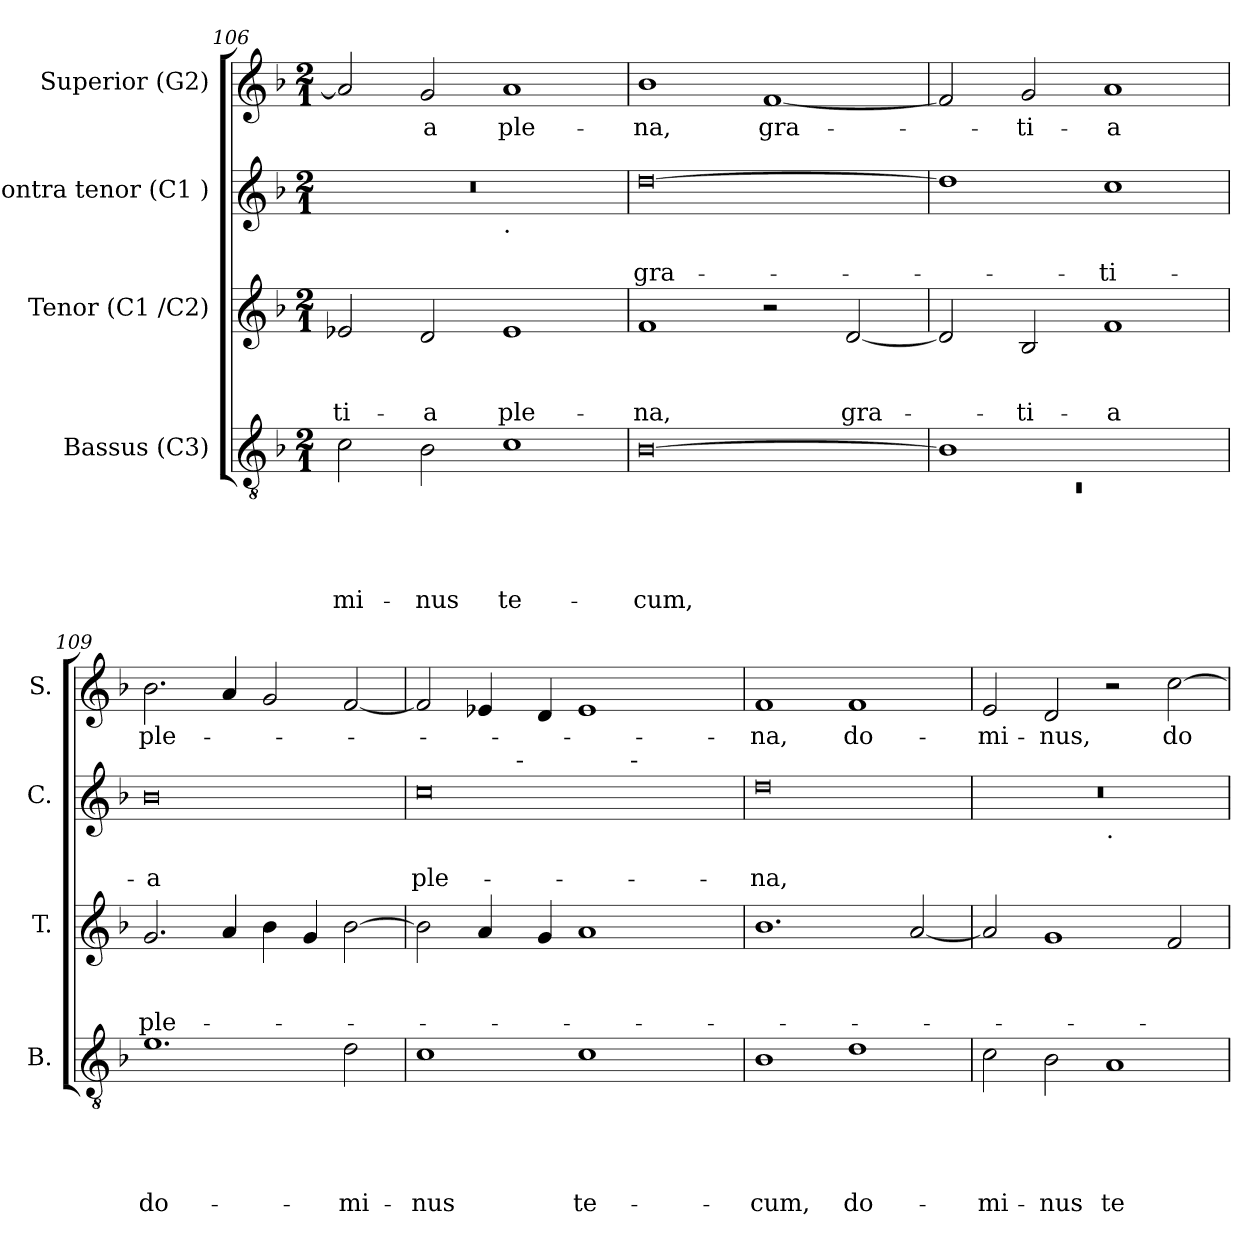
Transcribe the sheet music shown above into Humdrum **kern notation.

**kern	**text	**text	**text	**text	**text	**kern	**text	**text	**text	**kern	**text	**text	**kern	**text
*part4	*part4	*part4	*part4	*part4	*part4	*part3	*part3	*part3	*part3	*part2	*part2	*part2	*part1	*part1
*staff4	*staff4	*staff4	*staff4	*staff4	*staff4	*staff3	*staff3	*staff3	*staff3	*staff2	*staff2	*staff2	*staff1	*staff1
*I"Bassus (C3)	*	*	*	*	*	*I"Tenor (C1 /C2)	*	*	*	*I"Contra tenor (C1 )	*	*	*I"Superior (G2)	*
*I'B.	*	*	*	*	*	*I'T.	*	*	*	*I'C.	*	*	*I'S.	*
*clefGv2	*	*	*	*	*	*clefG2	*	*	*	*clefG2	*	*	*clefG2	*
*k[b-]	*	*	*	*	*	*k[b-]	*	*	*	*k[b-]	*	*	*k[b-]	*
*F:	*	*	*	*	*	*F:	*	*	*	*F:	*	*	*F:	*
*M2/1	*	*	*	*	*	*M2/1	*	*	*	*M2/1	*	*	*M2/1	*
=106	=106	=106	=106	=106	=106	=106	=106	=106	=106	=106	=106	=106	=106	=106
!	!	!	!	!	!LO:LY:b	!	!	!	!LO:LY:b	!	!	!	!	!
*	*	*	*	*	*	*	*	*	*	*^	*	*	*	*
2c\	.	.	.	.	-mi-	2e-/	.	.	-ti-	0r	1ryy	.	.	2a/]	.
!	!	!	!	!	!LO:LY:b	!	!	!	!LO:LY:b	!	!	!	!	!	!LO:LY:b
2B-\	.	.	.	.	-nus	2d/	.	.	-a	.	.	.	.	2g/	-a
!	!	!	!	!	!	!	!	!	!	!	!LO:TX:b:t=.	!	!	!	!
!	!	!	!	!	!LO:LY:b	!	!	!	!LO:LY:b	!	!	!	!	!	!LO:LY:b
1c	.	.	.	.	te-	1e-	.	.	ple-	.	1ryy	.	.	1a	ple-
=107	=107	=107	=107	=107	=107	=107	=107	=107	=107	=107	=107	=107	=107	=107	=107
!	!	!	!	!	!LO:LY:b	!	!	!	!LO:LY:b	!	!	!	!LO:LY:b	!	!LO:LY:b
*	*	*	*	*	*	*	*	*	*	*v	*v	*	*	*	*
[>0B-	.	.	.	.	-cum,	1f	.	.	-na,	[>0dd	.	gra-	1b-	-na,
!	!	!	!	!	!	!	!	!	!	!	!	!	!	!LO:LY:b
.	.	.	.	.	.	2r	.	.	.	.	.	.	[<1f	gra-
!	!	!	!	!	!	!	!	!	!LO:LY:b	!	!	!	!	!
.	.	.	.	.	.	[<2d/	.	.	gra-	.	.	.	.	.
=108	=108	=108	=108	=108	=108	=108	=108	=108	=108	=108	=108	=108	=108	=108
*^	*	*	*	*	*	*	*	*	*	*	*	*	*	*
!	!LO:N:vis=1	!	!	!	!	!	!	!	!	!	!	!	!	!	!
1B-]	0rC	.	.	.	.	.	2d/]	.	.	.	1dd]	.	.	2f/]	.
!	!	!	!	!	!	!	!	!	!	!LO:LY:b	!	!	!	!	!LO:LY:b
.	.	.	.	.	.	.	2B-/	.	.	-ti-	.	.	.	2g/	-ti-
!	!	!	!	!	!	!	!	!	!	!LO:LY:b:rj	!	!	!LO:LY:b	!	!LO:LY:b:rj
1ryy	.	.	.	.	.	.	1f	.	.	-a	1cc	.	-ti-	1a	-a
*v	*v	*	*	*	*	*	*	*	*	*	*	*	*	*	*
=109	=109	=109	=109	=109	=109	=109	=109	=109	=109	=109	=109	=109	=109	=109
!	!	!	!	!	!LO:LY:b	!	!	!	!LO:LY:b	!	!	!LO:LY:b:rj	!	!LO:LY:b
1.e	.	.	.	.	do-	2.g/	.	.	ple-	0b-	.	-a	2.b-\	ple-
.	.	.	.	.	.	4a/	.	.	.	.	.	.	4a/	.
.	.	.	.	.	.	4b-\	.	.	.	.	.	.	2g/	.
.	.	.	.	.	.	4g/	.	.	.	.	.	.	.	.
!	!	!	!	!	!LO:LY:b	!	!	!	!	!	!	!	!	!
2d\	.	.	.	.	-mi-	[<2b-\	.	.	.	.	.	.	[<2f/	.
!!LO:LB:g=z
=110	=110	=110	=110	=110	=110	=110	=110	=110	=110	=110	=110	=110	=110	=110
!	!	!	!	!	!LO:LY:b	!	!	!	!	!	!	!LO:LY:b:rj	!	!
*	*	*	*	*	*	*	*	*	*	*^	*	*	*	*
*	*	*	*	*	*	*	*	*	*	*	*^	*	*	*	*
1c	.	.	.	.	-nus	2b-\]	.	.	.	0cc	2ryy	1ryy	.	ple-	2f/]	.
.	.	.	.	.	.	4a/	.	.	.	.	8ryy	.	.	.	4e-/	.
.	.	.	.	.	.	.	.	.	.	.	32ryy	.	.	.	.	.
!	!	!	!	!	!	!	!	!	!	!	!LO:TX:a:t=-	!	!	!	!	!
.	.	.	.	.	.	.	.	.	.	.	1ryy	.	.	.	.	.
.	.	.	.	.	.	4g/	.	.	.	.	.	.	.	.	4d/	.
!	!	!	!	!	!LO:LY:b	!	!	!	!	!	!	!	!	!	!	!
1c	.	.	.	.	te-	1a	.	.	.	.	.	4.ryy	.	.	1e-	.
!	!	!	!	!	!	!	!	!	!	!	!	!LO:TX:a:t=-	!	!	!	!
.	.	.	.	.	.	.	.	.	.	.	.	2ryy	.	.	.	.
.	.	.	.	.	.	.	.	.	.	.	4ryy	.	.	.	.	.
.	.	.	.	.	.	.	.	.	.	.	.	8ryy	.	.	.	.
.	.	.	.	.	.	.	.	.	.	.	16.ryy	.	.	.	.	.
=111	=111	=111	=111	=111	=111	=111	=111	=111	=111	=111	=111	=111	=111	=111	=111	=111
!	!	!	!	!	!LO:LY:b	!	!	!	!	!	!	!	!	!LO:LY:b	!	!LO:LY:b
*	*	*	*	*	*	*	*	*	*	*v	*v	*v	*	*	*	*
1B-	.	.	.	.	-cum,	1.b-	.	.	.	0dd	.	-na,	1f	-na,
!	!	!	!	!	!LO:LY:b	!	!	!	!	!	!	!	!	!LO:LY:b
1d	.	.	.	.	do-	.	.	.	.	.	.	.	1f	do-
.	.	.	.	.	.	[<2a/	.	.	.	.	.	.	.	.
=112	=112	=112	=112	=112	=112	=112	=112	=112	=112	=112	=112	=112	=112	=112
!	!	!	!	!	!LO:LY:b	!	!	!	!	!	!	!	!	!LO:LY:b
*	*	*	*	*	*	*	*	*	*	*^	*	*	*	*
2c\	.	.	.	.	-mi-	2a/]	.	.	.	0r	1ryy	.	.	2e/	-mi-
!	!	!	!	!	!LO:LY:b	!	!	!	!	!	!	!	!	!	!LO:LY:b
2B-\	.	.	.	.	-nus	1g	.	.	.	.	.	.	.	2d/	-nus,
!	!	!	!	!	!	!	!	!	!	!	!LO:TX:b:t=.	!	!	!	!
!	!	!	!	!	!LO:LY:b	!	!	!	!	!	!	!	!	!	!
1A	.	.	.	.	te-	.	.	.	.	.	1ryy	.	.	2r	.
!	!	!	!	!	!	!	!	!	!	!	!	!	!	!	!LO:LY:b
.	.	.	.	.	.	2f/	.	.	.	.	.	.	.	[>2cc\	do-
*	*	*	*	*	*	*	*	*	*	*v	*v	*	*	*	*
=	=	=	=	=	=	=	=	=	=	=	=	=	=	=
*-	*-	*-	*-	*-	*-	*-	*-	*-	*-	*-	*-	*-	*-	*-
